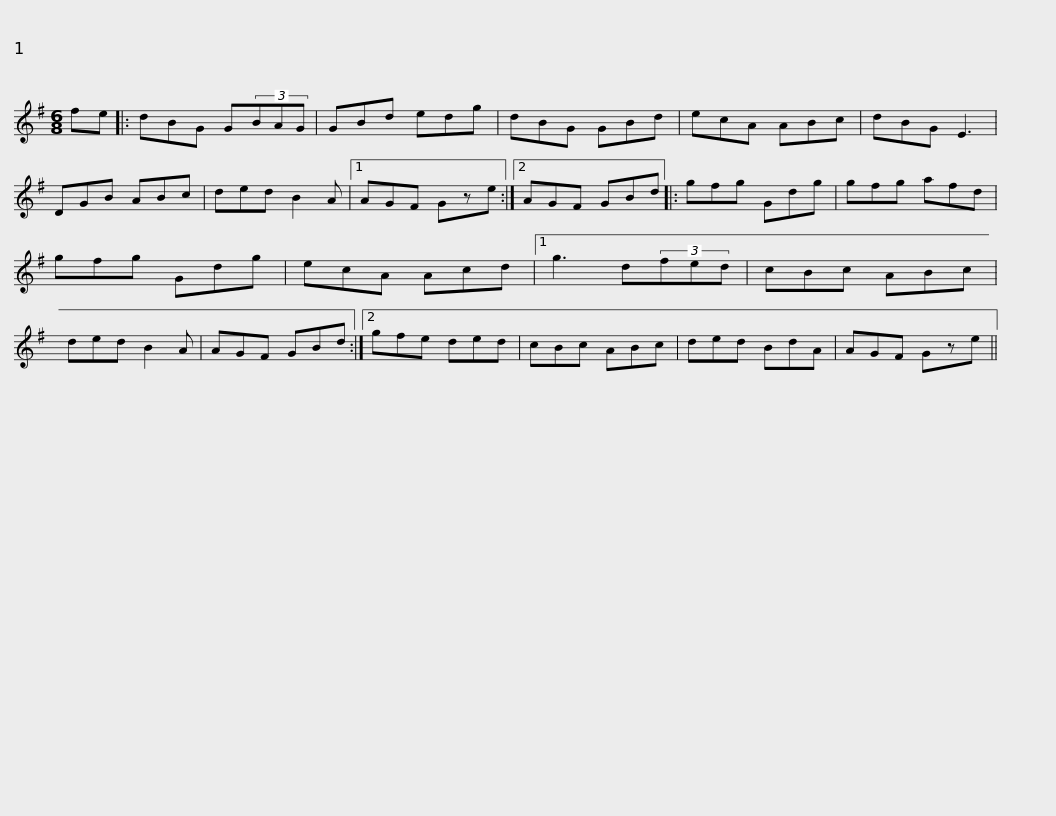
X:1
L:1/8
M:6/8
I:linebreak $
K:G
V:1 treble
V:1
 fe |: dBG G(3BAG | GBd edg | dBG GBd | ecA ABc | %5
 dBG E3 | DGB ABc | ded B2 A |1$ AGF Gze :|2 AGF GBd |: %10
 gfg Gdg | gfg afd | gfg Gdg | ecA Acd |1 g3 d(3fed |$ %15
 cBc ABc | ded B2 A | AGF GBd :|2 gfe ded | cBc ABc | %20
 ded BdA | AGF Gze || %22
